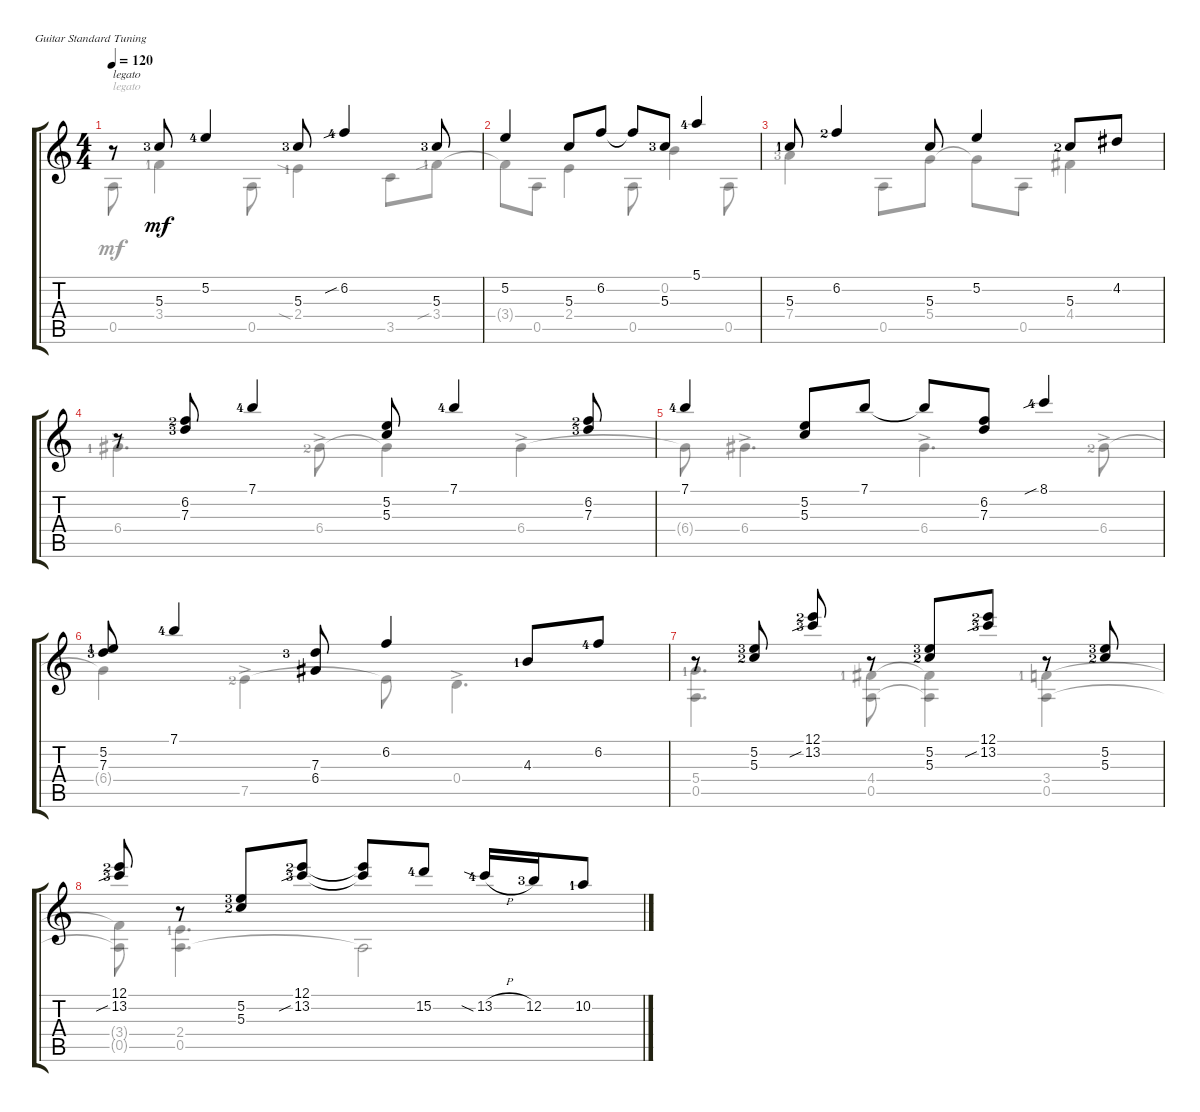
\defaultSystemsLayout 4
\bracketExtendMode groupsimilarinstruments
\firstSystemTrackNameOrientation horizontal
\otherSystemsTrackNameOrientation horizontal
\track "" {instrument acousticguitarsteel}
\staff {score tabs}
\tuning (E4 B3 G3 D3 A2 E2)
\voice
\ts (4 4)
\tempo 120
\clef g2
\ks c
r.8{txt "legato" dy mf} 5.3{lf 4}.8 5.2{lf 5}.4 5.3{lf 4}.8 6.2{sib lf 5}.4 5.3{lf 4}.8 |
5.2.4 5.3.8 6.2.8 6.2{t}.8 5.3{lf 4}.8 5.1{lf 5}.4 |
5.3{lf 2}.8 6.2{lf 3}.4 5.3.8 5.2.4 5.3{lf 3}.8 4.2.8 |
r.8 (6.2{lf 3} 7.3{lf 4}).8 7.1{lf 5}.4 (5.3 5.2).8 7.1{lf 5}.4 (6.2{lf 3} 7.3{lf 4}).8 |
7.1{lf 5}.4 (5.2 5.3).8 7.1.8 7.1{t}.8 (6.2 7.3).8 8.1{sib lf 5}.4 |
(5.2{lf 2} 7.3{lf 4}).8 7.1{lf 5}.4 (7.3{lf 4} 6.4).8 6.2.4 4.3{lf 2}.8 6.2{lf 5}.8 |
r.8 (5.2{lf 4} 5.3{lf 3}).8 (12.1{lf 3} 13.2{sib lf 4}).8 r.8 (5.2{lf 4} 5.3{lf 3}).8 (13.2{sib lf 4} 12.1{lf 3}).8 r.8 (5.2{lf 4} 5.3{lf 3}).8 |
(13.2{sib lf 4} 12.1{lf 3}).8 r.8 (5.3{lf 3} 5.2{lf 4}).8 (13.2{sib lf 4} 12.1{lf 3}).8 (13.2{t} 12.1{t}).8 15.2{lf 5}.8 13.2{sia h lf 5}.16 12.2{lf 4}.16 10.2{lf 2}.8
\voice
\clef g2
\ottava regular
\simile none
\ks c
0.5.8{txt "legato" dy mf} 3.4{lf 2}.4 0.5.8 2.4{sia lf 2}.4 3.5.8 3.4{sib lf 2}.8 |
3.4{t}.8 0.5.8 2.4.4 0.5.8 0.2.4 0.5.8 |
7.4{lf 4}.4 0.5.8 5.4.8 5.4{t}.8 0.5.8 4.4.4 |
6.4{ac lf 2}.4{d} 6.4{ac lf 3}.8 6.4{t}.4 6.4{ac}.4 |
6.4{t}.8 6.4{ac}.4{d} 6.4{ac}.4{d} 6.4{ac lf 3}.8 |
6.4{t}.4 7.5{ac lf 3}.4 7.5{t}.8 0.4{ac}.4{d} |
(0.5 5.4{lf 2}).4{d} (4.4{lf 2} 0.5).8 (0.5{t} 4.4{t}).4 (3.4{lf 2} 0.5).4 |
(0.5{t} 3.4{t}).8 (2.4{lf 2} 0.5).4{d} 0.5{t}.2
